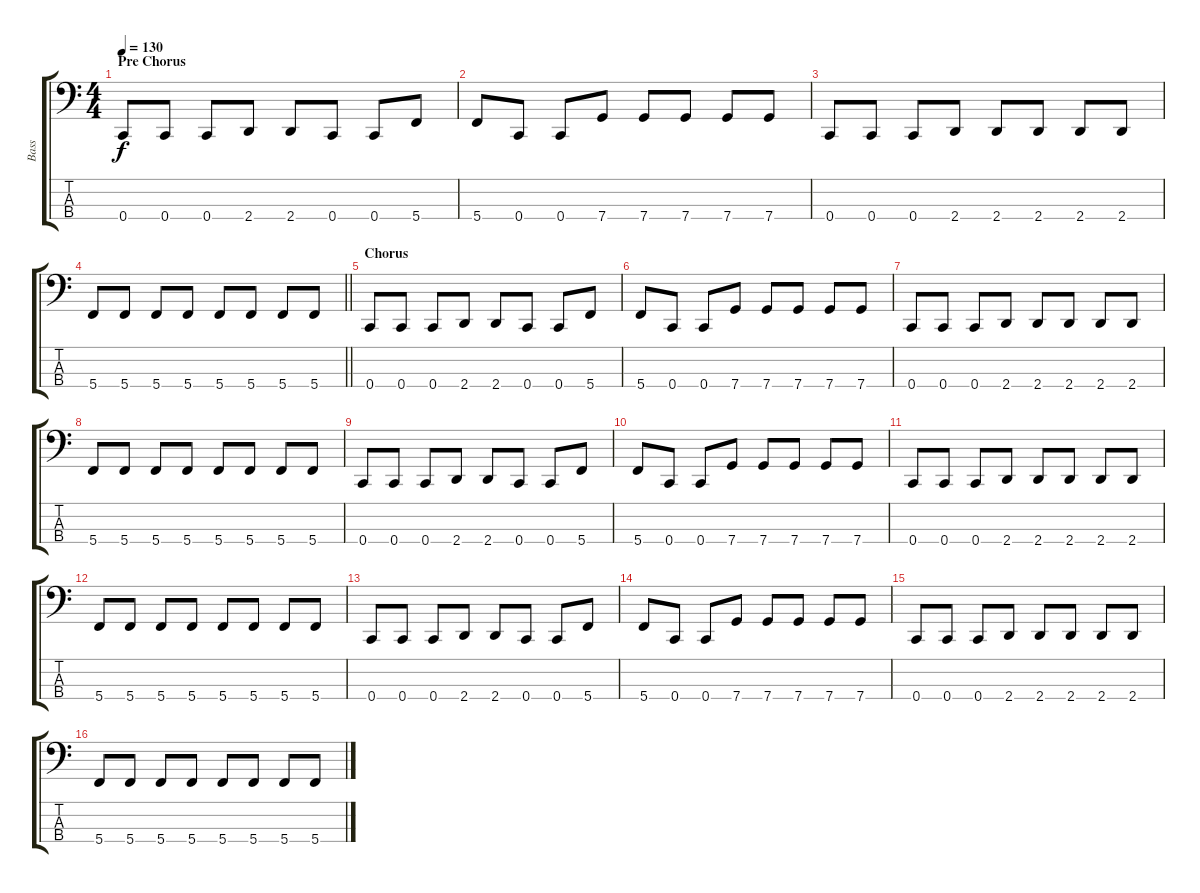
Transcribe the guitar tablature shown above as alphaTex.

\track ("Bass" "Bass") {instrument electricbasspick}
\staff {score tabs}
\tuning (F2 C2 G1 C1) {hide}
\ts (4 4)
\section ("" "Pre Chorus")
\tempo 130
\clef f4
\ks c
0.4.8{dy f} 0.4.8 0.4.8 2.4.8 2.4.8 0.4.8 0.4.8 5.4.8 |
5.4.8 0.4.8 0.4.8 7.4.8 7.4.8 7.4.8 7.4.8 7.4.8 |
0.4.8 0.4.8 0.4.8 2.4.8 2.4.8 2.4.8 2.4.8 2.4.8 |
\barLineRight lightlight
5.4.8 5.4.8 5.4.8 5.4.8 5.4.8 5.4.8 5.4.8 5.4.8 |
\section ("" "Chorus")
0.4.8 0.4.8 0.4.8 2.4.8 2.4.8 0.4.8 0.4.8 5.4.8 |
5.4.8 0.4.8 0.4.8 7.4.8 7.4.8 7.4.8 7.4.8 7.4.8 |
0.4.8 0.4.8 0.4.8 2.4.8 2.4.8 2.4.8 2.4.8 2.4.8 |
5.4.8 5.4.8 5.4.8 5.4.8 5.4.8 5.4.8 5.4.8 5.4.8 |
0.4.8 0.4.8 0.4.8 2.4.8 2.4.8 0.4.8 0.4.8 5.4.8 |
5.4.8 0.4.8 0.4.8 7.4.8 7.4.8 7.4.8 7.4.8 7.4.8 |
0.4.8 0.4.8 0.4.8 2.4.8 2.4.8 2.4.8 2.4.8 2.4.8 |
5.4.8 5.4.8 5.4.8 5.4.8 5.4.8 5.4.8 5.4.8 5.4.8 |
0.4.8 0.4.8 0.4.8 2.4.8 2.4.8 0.4.8 0.4.8 5.4.8 |
5.4.8 0.4.8 0.4.8 7.4.8 7.4.8 7.4.8 7.4.8 7.4.8 |
0.4.8 0.4.8 0.4.8 2.4.8 2.4.8 2.4.8 2.4.8 2.4.8 |
5.4.8 5.4.8 5.4.8 5.4.8 5.4.8 5.4.8 5.4.8 5.4.8
